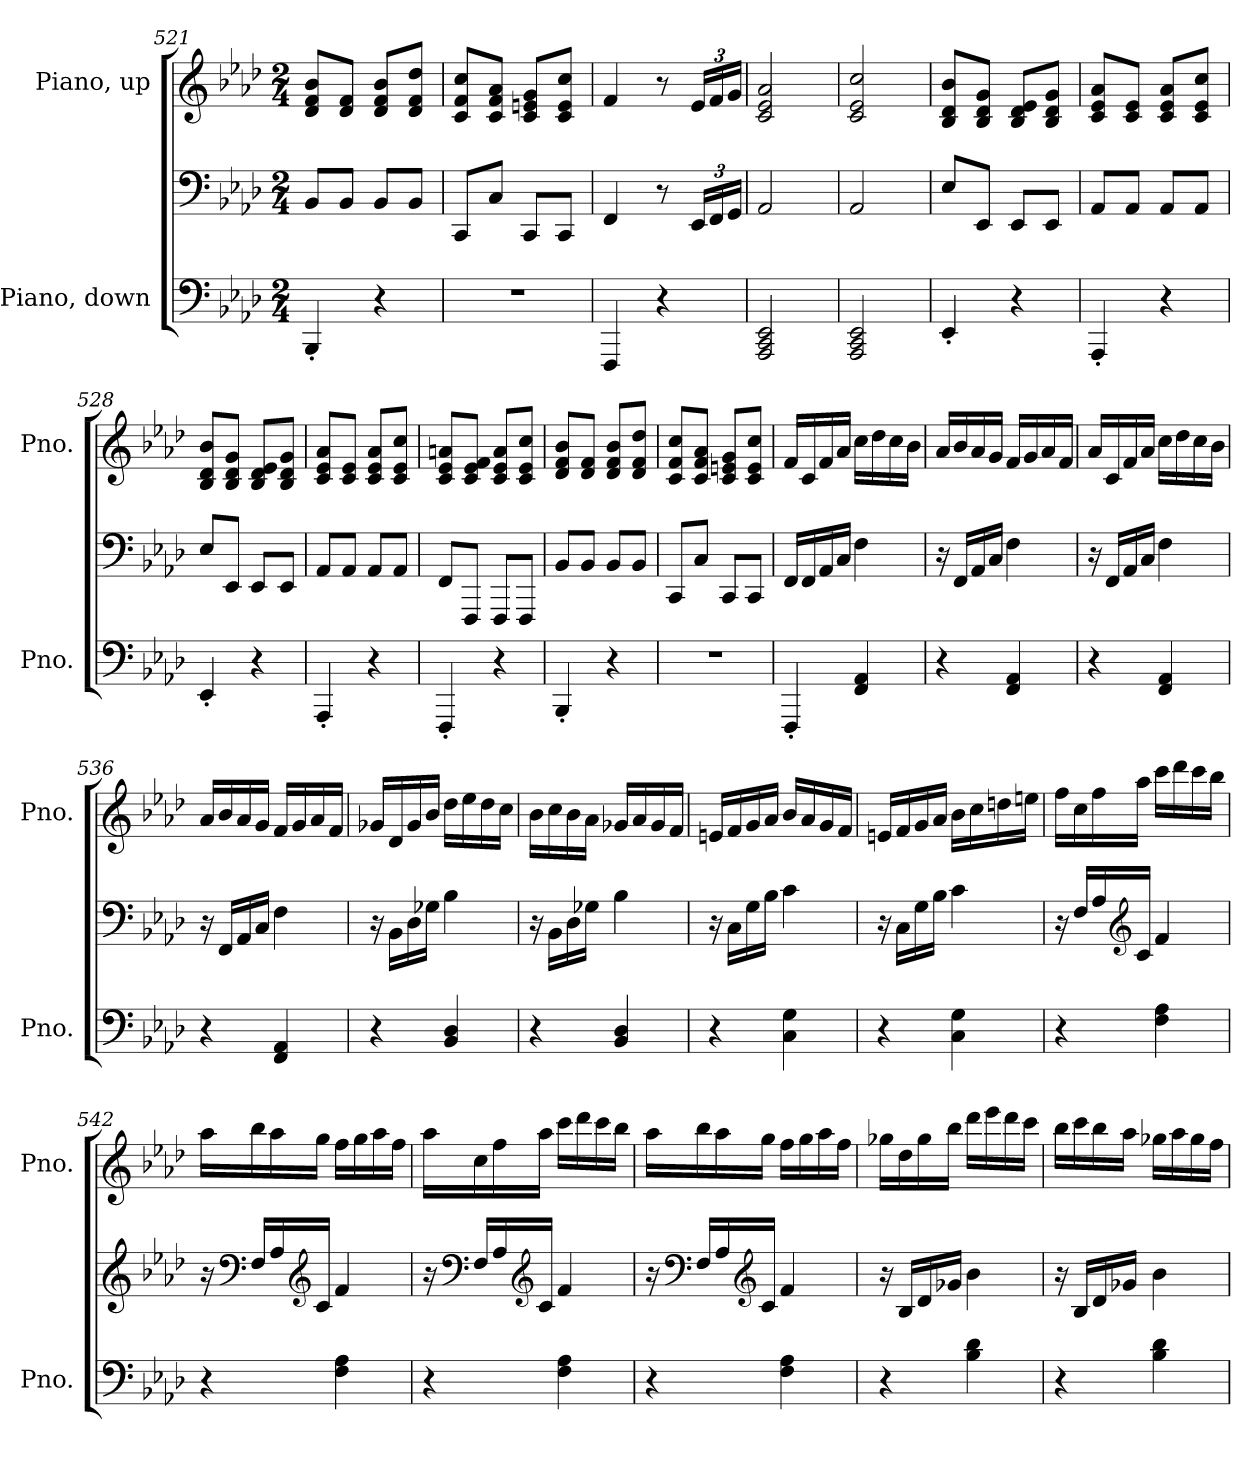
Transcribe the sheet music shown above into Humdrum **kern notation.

**kern	**kern	**kern
*part2	*part2	*part1
*staff3	*staff2	*staff1
*I"Piano, down	*	*I"Piano, up
*I'Pno.	*	*I'Pno.
*clefF4	*clefF4	*clefG2
*k[b-e-a-d-]	*k[b-e-a-d-]	*k[b-e-a-d-]
*M2/4	*M2/4	*M2/4
=521	=521	=521
4BBB-'/	8BB-/L	8d-/ 8f/ 8b-/L
.	8BB-/J	8d-/ 8f/J
4r	8BB-/L	8d-/ 8f/ 8b-/L
.	8BB-/J	8d-/ 8f/ 8dd-/J
=522	=522	=522
2r	8CC/L	8c/ 8f/ 8cc/L
.	8C/J	8c/ 8f/ 8a-/J
.	8CC/L	8c/ 8en/ 8g/L
.	8CC/J	8c/ 8e/ 8cc/J
=523	=523	=523
4FFF/	4FF/	4f/
4r	8r	8r
*	*Xbrackettup	*Xbrackettup
.	24EE-/LL	24e-/LL
.	24FF/	24f/
.	24GG/JJ	24g/JJ
=524	=524	=524
2AAA-/ 2CC/ 2EE-/	2AA-/	2c/ 2e-/ 2a-/
=525	=525	=525
2AAA-/ 2CC/ 2EE-/	2AA-/	2c/ 2e-/ 2cc/
!!LO:LB:g=z
=526	=526	=526
4EE-'/	8E-/L	8B-/ 8d-/ 8b-/L
.	8EE-/J	8B-/ 8d-/ 8g/J
4r	8EE-/L	8B-/ 8d-/ 8e-/L
.	8EE-/J	8B-/ 8d-/ 8g/J
=527	=527	=527
4AAA-'/	8AA-/L	8c/ 8e-/ 8a-/L
.	8AA-/J	8c/ 8e-/J
4r	8AA-/L	8c/ 8e-/ 8a-/L
.	8AA-/J	8c/ 8e-/ 8cc/J
=528	=528	=528
4EE-'/	8E-/L	8B-/ 8d-/ 8b-/L
.	8EE-/J	8B-/ 8d-/ 8g/J
4r	8EE-/L	8B-/ 8d-/ 8e-/L
.	8EE-/J	8B-/ 8d-/ 8g/J
=529	=529	=529
4AAA-'/	8AA-/L	8c/ 8e-/ 8a-/L
.	8AA-/J	8c/ 8e-/J
4r	8AA-/L	8c/ 8e-/ 8a-/L
.	8AA-/J	8c/ 8e-/ 8cc/J
=530	=530	=530
4FFF'/	8FF/L	8c/ 8e-/ 8an/L
.	8FFF/J	8c/ 8e-/ 8f/J
4r	8FFF/L	8c/ 8e-/ 8a/L
.	8FFF/J	8c/ 8e-/ 8cc/J
=531	=531	=531
4BBB-'/	8BB-/L	8d-/ 8f/ 8b-/L
.	8BB-/J	8d-/ 8f/J
4r	8BB-/L	8d-/ 8f/ 8b-/L
.	8BB-/J	8d-/ 8f/ 8dd-/J
!!LO:LB:g=z
=532	=532	=532
2r	8CC/L	8c/ 8f/ 8cc/L
.	8C/J	8c/ 8f/ 8a-/J
.	8CC/L	8c/ 8en/ 8g/L
.	8CC/J	8c/ 8e/ 8cc/J
=533	=533	=533
4FFF'/	16FF/LL	16f/LL
.	16FF/	16c/
.	16AA-/	16f/
.	16C/JJ	16a-/JJ
4FF/ 4AA-/	4F\	16cc\LL
.	.	16dd-\
.	.	16cc\
.	.	16b-\JJ
=534	=534	=534
4r	16r	16a-/LL
.	16FF/LL	16b-/
.	16AA-/	16a-/
.	16C/JJ	16g/JJ
4FF/ 4AA-/	4F\	16f/LL
.	.	16g/
.	.	16a-/
.	.	16f/JJ
=535	=535	=535
4r	16r	16a-/LL
.	16FF/LL	16c/
.	16AA-/	16f/
.	16C/JJ	16a-/JJ
4FF/ 4AA-/	4F\	16cc\LL
.	.	16dd-\
.	.	16cc\
.	.	16b-\JJ
=536	=536	=536
4r	16r	16a-/LL
.	16FF/LL	16b-/
.	16AA-/	16a-/
.	16C/JJ	16g/JJ
4FF/ 4AA-/	4F\	16f/LL
.	.	16g/
.	.	16a-/
.	.	16f/JJ
!!LO:LB:g=z
=537	=537	=537
4r	16r	16g-X/LL
.	16BB-\LL	16d-/
.	16D-\	16g-/
.	16G-X\JJ	16b-/JJ
4BB-/ 4D-/	4B-\	16dd-\LL
.	.	16ee-\
.	.	16dd-\
.	.	16cc\JJ
=538	=538	=538
4r	16r	16b-\LL
.	16BB-\LL	16cc\
.	16D-\	16b-\
.	16G-X\JJ	16a-\JJ
4BB-/ 4D-/	4B-\	16g-X/LL
.	.	16a-/
.	.	16g-/
.	.	16f/JJ
=539	=539	=539
4r	16r	16en/LL
.	16C\LL	16f/
.	16G\	16g/
.	16B-\JJ	16a-/JJ
4C\ 4G\	4c\	16b-/LL
.	.	16a-/
.	.	16g/
.	.	16f/JJ
=540	=540	=540
4r	16r	16en/LL
.	16C\LL	16f/
.	16G\	16g/
.	16B-\JJ	16a-/JJ
4C\ 4G\	4c\	16b-\LL
.	.	16cc\
.	.	16ddn\
.	.	16een\JJ
!!LO:PB:g=z
=541	=541	=541
4r	16r	16ff\LL
.	16F/LL	16cc\
.	16A-/	16ff\
*	*clefG2	*
.	16c/JJ	16aa-\JJ
4F\ 4A-\	4f/	16ccc\LL
.	.	16ddd-\
.	.	16ccc\
.	.	16bb-\JJ
=542	=542	=542
4r	16r	16aa-\LL
*	*clefF4	*
.	16F/LL	16bb-\
.	16A-/	16aa-\
*	*clefG2	*
.	16c/JJ	16gg\JJ
4F\ 4A-\	4f/	16ff\LL
.	.	16gg\
.	.	16aa-\
.	.	16ff\JJ
=543	=543	=543
4r	16r	16aa-\LL
*	*clefF4	*
.	16F/LL	16cc\
.	16A-/	16ff\
*	*clefG2	*
.	16c/JJ	16aa-\JJ
4F\ 4A-\	4f/	16ccc\LL
.	.	16ddd-\
.	.	16ccc\
.	.	16bb-\JJ
!!LO:LB:g=z
=544	=544	=544
4r	16r	16aa-\LL
*	*clefF4	*
.	16F/LL	16bb-\
.	16A-/	16aa-\
*	*clefG2	*
.	16c/JJ	16gg\JJ
4F\ 4A-\	4f/	16ff\LL
.	.	16gg\
.	.	16aa-\
.	.	16ff\JJ
=545	=545	=545
4r	16r	16gg-X\LL
.	16B-/LL	16dd-\
.	16d-/	16gg-\
.	16g-X/JJ	16bb-\JJ
4B-\ 4d-\	4b-\	16ddd-\LL
.	.	16eee-\
.	.	16ddd-\
.	.	16ccc\JJ
=546	=546	=546
4r	16r	16bb-\LL
.	16B-/LL	16ccc\
.	16d-/	16bb-\
.	16g-X/JJ	16aa-\JJ
4B-\ 4d-\	4b-\	16gg-X\LL
.	.	16aa-\
.	.	16gg-\
.	.	16ff\JJ
=	=	=
*-	*-	*-
